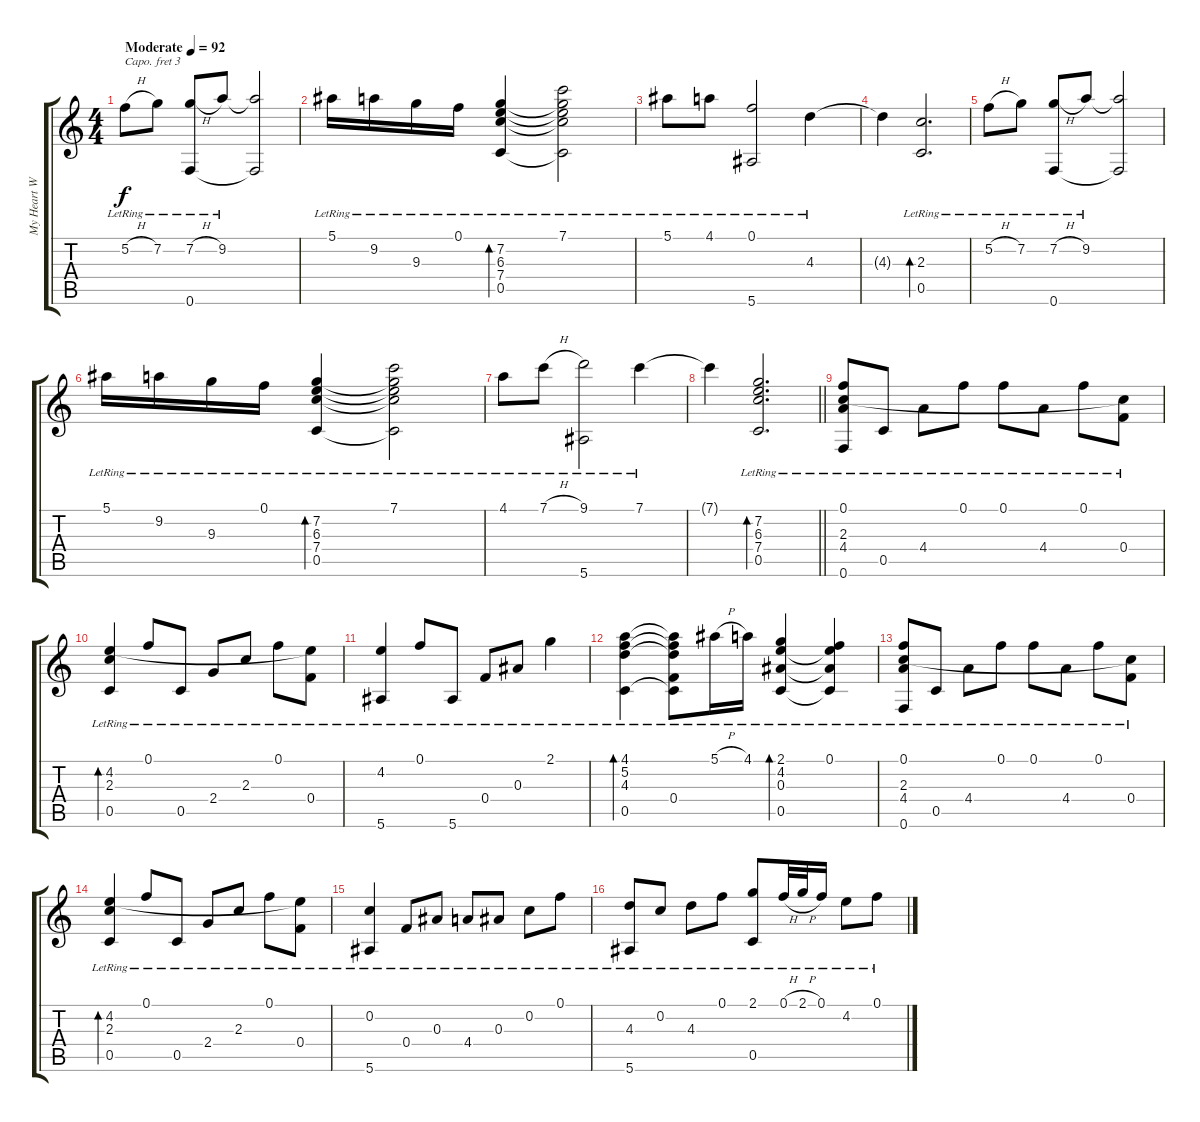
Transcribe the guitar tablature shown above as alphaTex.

\track ("My Heart Will Go On" "My Heart W") {instrument acousticguitarsteel}
\staff {score tabs}
\capo 3
\tuning (D4 A3 G3 D3 A2 D2) {hide}
\ts (4 4)
\tempo (92 "Moderate")
\clef g2
\ks c
5.2{h lr}.8{dy f instrument acousticguitarsteel} 7.2{lr}.8 (7.2{h lr} 0.6{lr}).8 9.2{lr}.8 (9.2{t} 0.6{t}).2 |
5.1{lr}.16 9.2{lr}.16 9.3{lr}.16 0.1{lr}.16 (7.2{lr} 6.3{lr} 7.4{lr} 0.5{lr}).4{bd 480} (7.1{lr} 7.2{t} 6.3{t} 7.4{t} 0.5{t}).2 |
5.1{lr}.8 4.1{lr}.8 (0.1{lr} 5.6{lr}).2 4.3{lr}.4 |
4.3{t}.4 (2.3{lr} 0.5{lr}).2{d bd 480} |
5.2{h lr}.8 7.2{lr}.8 (7.2{h lr} 0.6{lr}).8 9.2{lr}.8 (9.2{t} 0.6{t}).2 |
5.1{lr}.16 9.2{lr}.16 9.3{lr}.16 0.1{lr}.16 (7.2{lr} 6.3{lr} 7.4{lr} 0.5{lr}).4{bd 480} (7.1{lr} 7.2{t} 6.3{t} 7.4{t} 0.5{t}).2 |
4.1{lr}.8 7.1{h lr}.8 (9.1{lr} 5.6{lr}).2 7.1{lr}.4 |
\barLineRight lightlight
7.1{t}.4 (7.2{lr} 6.3{lr} 7.4{lr} 0.5{lr}).2{d bd 480} |
(0.1{lr} 2.3{lr} 4.4{lr} 0.6{lr}).8 0.5{lr}.8 4.4{lr}.8 0.1{lr}.8 0.1{lr}.8 4.4{lr}.8 0.1{lr}.8 (2.3{t} 0.4{lr}).8 |
(4.2{lr} 2.3{lr} 0.5{lr}).4{bd 480} 0.1{lr}.8 0.5{lr}.8 2.4{lr}.8 2.3{lr}.8 0.1{lr}.8 (4.2{t} 0.4{lr}).8 |
(4.2{lr} 5.6{lr}).4 0.1{lr}.8 5.6{lr}.8 0.4{lr}.8 0.3{lr}.8 2.1{lr}.4 |
(4.1{lr} 5.2{lr} 4.3{lr} 0.5{lr}).4{bd 240} (4.1{t} 5.2{t} 4.3{t} 0.4{lr} 0.5{t}).8 5.1{h lr}.16 4.1{lr}.16 (2.1{lr} 4.2{lr} 0.3{lr} 0.5{lr}).4{bd 240} (0.1{lr} 4.2{t} 0.3{t} 0.5{t}).4 |
(0.1{lr} 2.3{lr} 4.4{lr} 0.6{lr}).8 0.5{lr}.8 4.4{lr}.8 0.1{lr}.8 0.1{lr}.8 4.4{lr}.8 0.1{lr}.8 (2.3{t} 0.4{lr}).8 |
(4.2{lr} 2.3{lr} 0.5{lr}).4{bd 480} 0.1{lr}.8 0.5{lr}.8 2.4{lr}.8 2.3{lr}.8 0.1{lr}.8 (4.2{t} 0.4{lr}).8 |
(0.2{lr} 5.6{lr}).4 0.4{lr}.8 0.3{lr}.8 4.4{lr}.8 0.3{lr}.8 0.2{lr}.8 0.1{lr}.8 |
(4.3{lr} 5.6{lr}).8 0.2{lr}.8 4.3{lr}.8 0.1{lr}.8 (2.1{lr} 0.5{lr}).8 0.1{h lr}.32 2.1{h lr}.32 0.1{lr}.16 4.2{lr}.8 0.1{lr}.8
